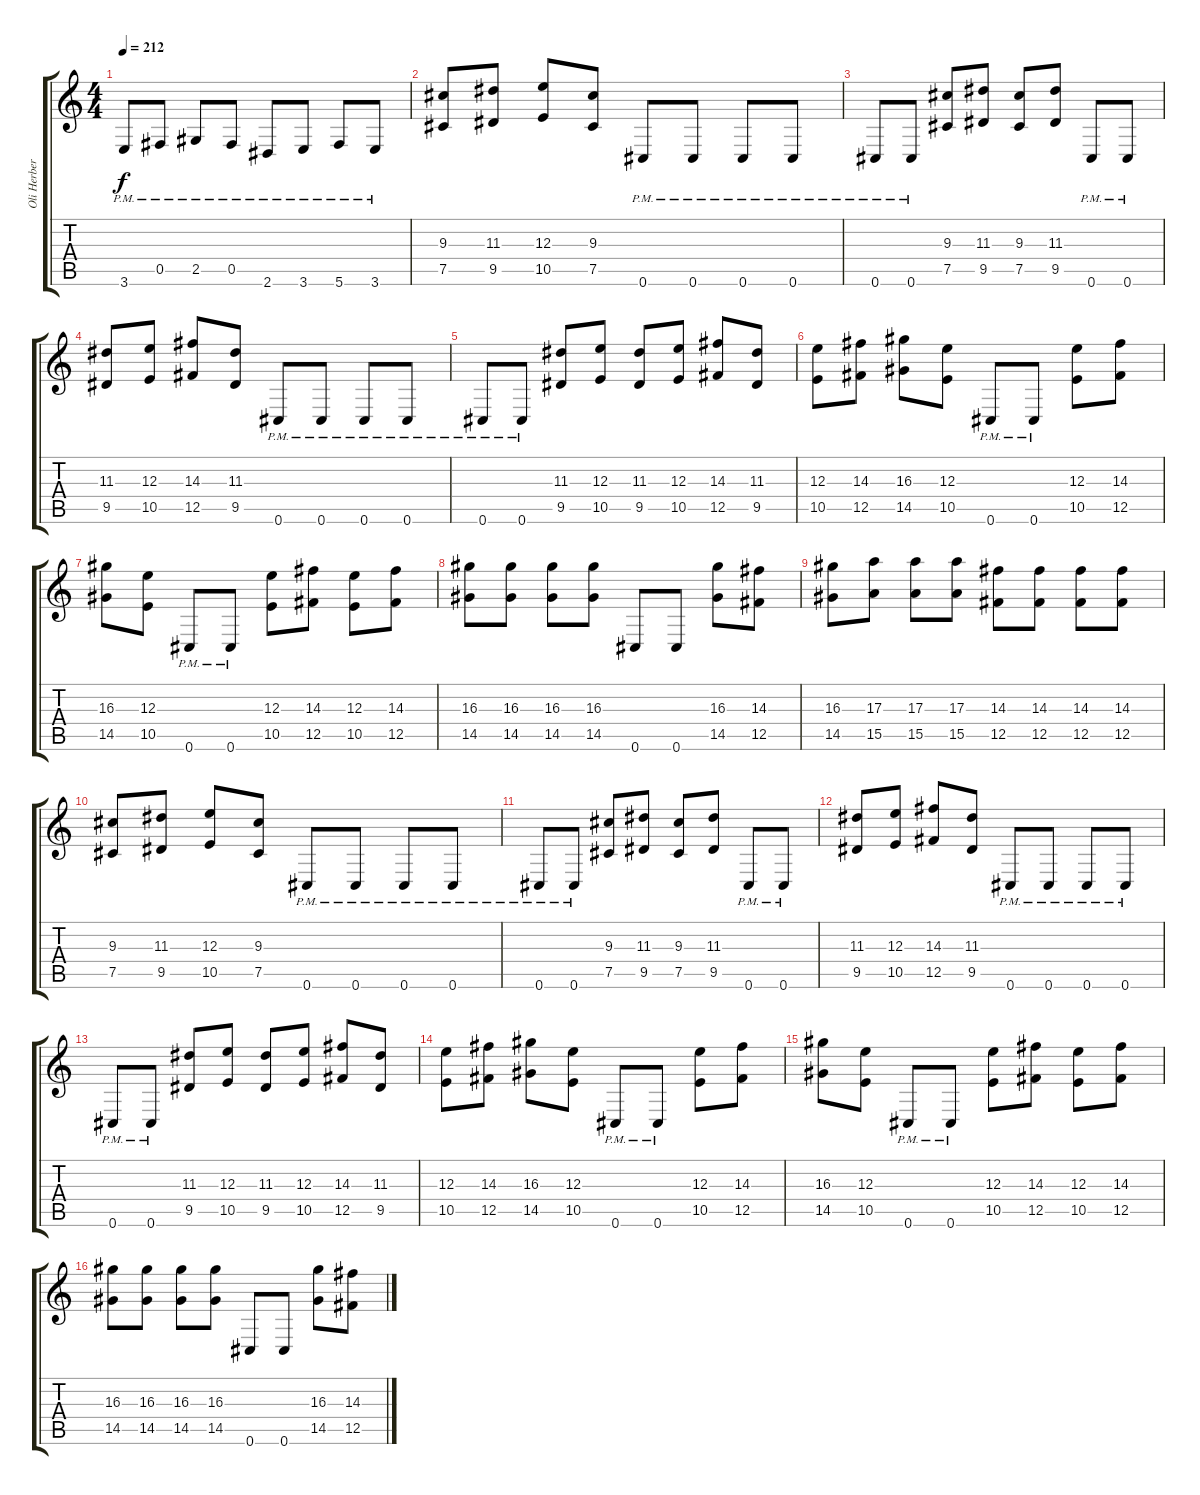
\track ("Oli Herbert" "Oli Herber") {instrument overdrivenguitar}
\staff {score tabs}
\tuning (Db4 Ab3 E3 B2 Gb2 Db2) {hide}
\ts (4 4)
\tempo 212
\clef g2
\ks c
3.6{pm}.8{dy f} 0.5{pm}.8 2.5{pm}.8 0.5{pm}.8 2.6{pm}.8 3.6{pm}.8 5.6{pm}.8 3.6{pm}.8 |
(9.3 7.5).8 (11.3 9.5).8 (12.3 10.5).8 (9.3 7.5).8 0.6{pm}.8 0.6{pm}.8 0.6{pm}.8 0.6{pm}.8 |
0.6{pm}.8 0.6{pm}.8 (9.3 7.5).8 (11.3 9.5).8 (9.3 7.5).8 (11.3 9.5).8 0.6{pm}.8 0.6{pm}.8 |
(11.3 9.5).8 (12.3 10.5).8 (14.3 12.5).8 (11.3 9.5).8 0.6{pm}.8 0.6{pm}.8 0.6{pm}.8 0.6{pm}.8 |
0.6{pm}.8 0.6{pm}.8 (11.3 9.5).8 (12.3 10.5).8 (11.3 9.5).8 (12.3 10.5).8 (14.3 12.5).8 (11.3 9.5).8 |
(12.3 10.5).8 (14.3 12.5).8 (16.3 14.5).8 (12.3 10.5).8 0.6{pm}.8 0.6{pm}.8 (12.3 10.5).8 (14.3 12.5).8 |
(16.3 14.5).8 (12.3 10.5).8 0.6{pm}.8 0.6{pm}.8 (12.3 10.5).8 (14.3 12.5).8 (12.3 10.5).8 (14.3 12.5).8 |
(16.3 14.5).8 (16.3 14.5).8 (16.3 14.5).8 (16.3 14.5).8 0.6.8 0.6.8 (16.3 14.5).8 (14.3 12.5).8 |
(16.3 14.5).8 (17.3 15.5).8 (17.3 15.5).8 (17.3 15.5).8 (14.3 12.5).8 (14.3 12.5).8 (14.3 12.5).8 (14.3 12.5).8 |
(9.3 7.5).8 (11.3 9.5).8 (12.3 10.5).8 (9.3 7.5).8 0.6{pm}.8 0.6{pm}.8 0.6{pm}.8 0.6{pm}.8 |
0.6{pm}.8 0.6{pm}.8 (9.3 7.5).8 (11.3 9.5).8 (9.3 7.5).8 (11.3 9.5).8 0.6{pm}.8 0.6{pm}.8 |
(11.3 9.5).8 (12.3 10.5).8 (14.3 12.5).8 (11.3 9.5).8 0.6{pm}.8 0.6{pm}.8 0.6{pm}.8 0.6{pm}.8 |
0.6{pm}.8 0.6{pm}.8 (11.3 9.5).8 (12.3 10.5).8 (11.3 9.5).8 (12.3 10.5).8 (14.3 12.5).8 (11.3 9.5).8 |
(12.3 10.5).8 (14.3 12.5).8 (16.3 14.5).8 (12.3 10.5).8 0.6{pm}.8 0.6{pm}.8 (12.3 10.5).8 (14.3 12.5).8 |
(16.3 14.5).8 (12.3 10.5).8 0.6{pm}.8 0.6{pm}.8 (12.3 10.5).8 (14.3 12.5).8 (12.3 10.5).8 (14.3 12.5).8 |
(16.3 14.5).8 (16.3 14.5).8 (16.3 14.5).8 (16.3 14.5).8 0.6.8 0.6.8 (16.3 14.5).8 (14.3 12.5).8
